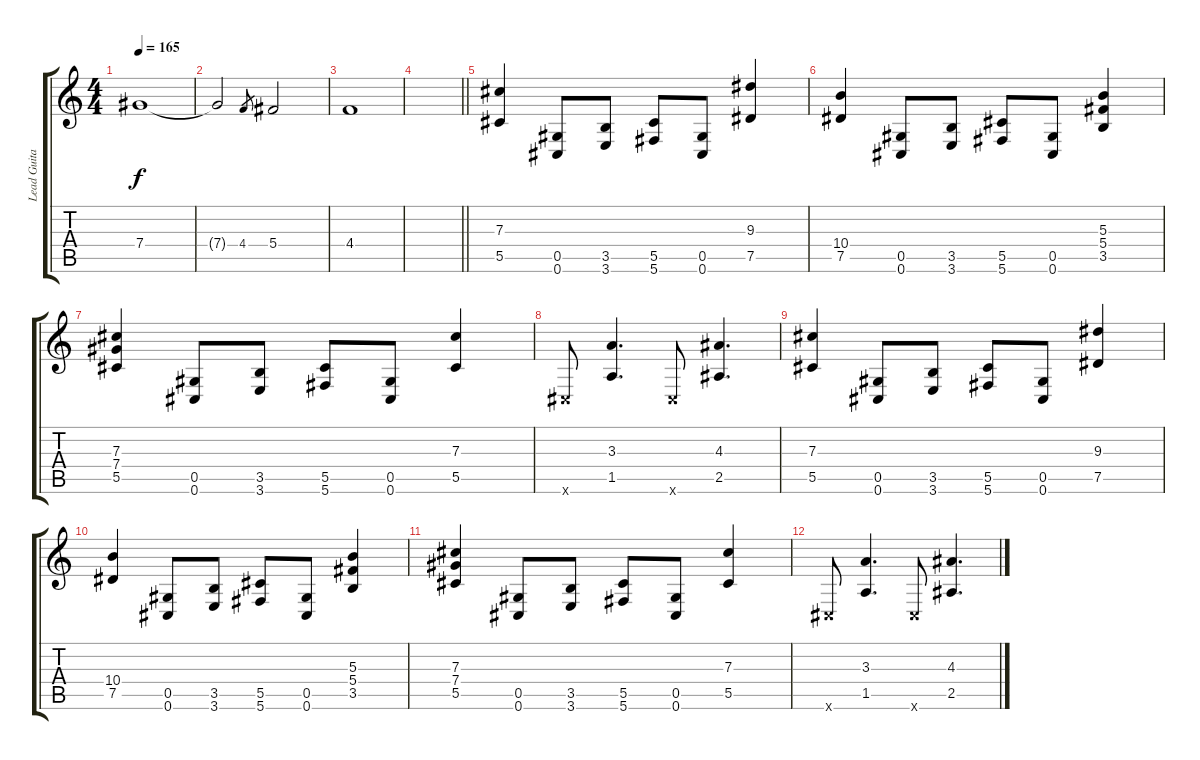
\track ("Lead Guitar" "Lead Guita") {instrument distortionguitar}
\staff {score tabs}
\tuning (Eb4 Bb3 Gb3 Db3 Ab2 Db2) {hide}
\ts (4 4)
\tempo 165
\clef g2
\ks c
7.4.1{dy f} |
7.4{t}.2 4.4.8{gr} 5.4.2 |
4.4.1 |
\barLineRight lightlight
|
(7.3 5.5).4 (0.5 0.6).8 (3.5 3.6).8 (5.5 5.6).8 (0.5 0.6).8 (9.3 7.5).4 |
(10.4 7.5).4 (0.5 0.6).8 (3.5 3.6).8 (5.5 5.6).8 (0.5 0.6).8 (5.3 5.4 3.5).4 |
(7.3 7.4 5.5).4 (0.5 0.6).8 (3.5 3.6).8 (5.5 5.6).8 (0.5 0.6).8 (7.3 5.5).4 |
0.6{x}.8 (3.3 1.5).4{d} 0.6{x}.8 (4.3 2.5).4{d} |
(7.3 5.5).4 (0.5 0.6).8 (3.5 3.6).8 (5.5 5.6).8 (0.5 0.6).8 (9.3 7.5).4 |
(10.4 7.5).4 (0.5 0.6).8 (3.5 3.6).8 (5.5 5.6).8 (0.5 0.6).8 (5.3 5.4 3.5).4 |
(7.3 7.4 5.5).4 (0.5 0.6).8 (3.5 3.6).8 (5.5 5.6).8 (0.5 0.6).8 (7.3 5.5).4 |
0.6{x}.8 (3.3 1.5).4{d} 0.6{x}.8 (4.3 2.5).4{d}
